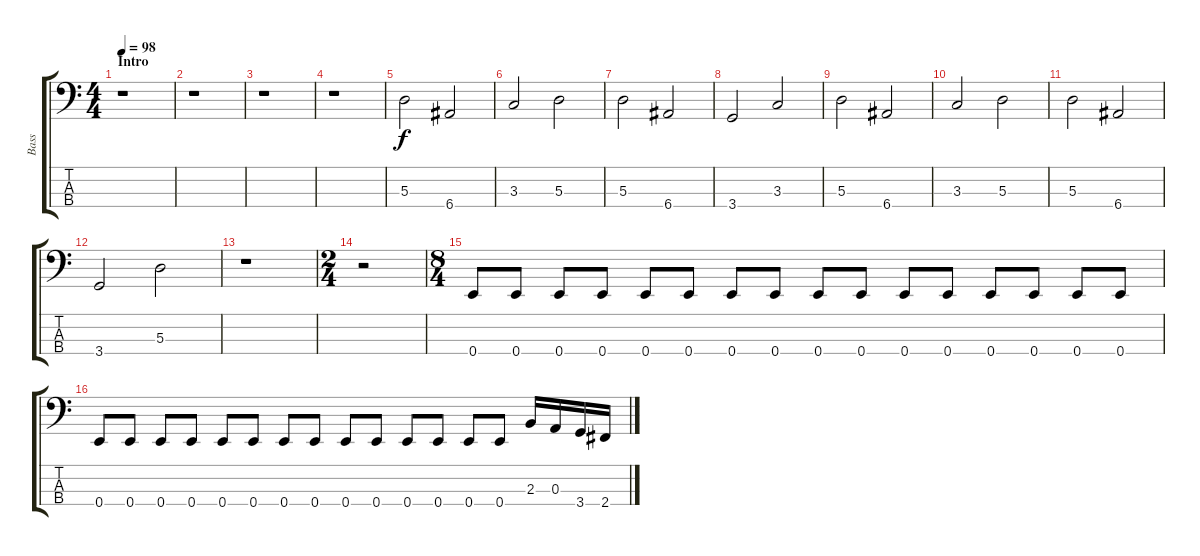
\track ("Bass" "Bass") {instrument electricbasspick}
\staff {score tabs}
\tuning (G2 D2 A1 E1) {hide}
\ts (4 4)
\section ("" "Intro")
\tempo 98
\clef f4
\ks c
r.1{dy f instrument electricbasspick} |
r.1 |
r.1 |
r.1 |
5.3.2 6.4.2 |
3.3.2 5.3.2 |
5.3.2 6.4.2 |
3.4.2 3.3.2 |
5.3.2 6.4.2 |
3.3.2 5.3.2 |
5.3.2 6.4.2 |
3.4.2 5.3.2 |
r.1 |
\ts (2 4)
r.2 |
\ts (8 4)
0.4.8 0.4.8 0.4.8 0.4.8 0.4.8 0.4.8 0.4.8 0.4.8 0.4.8 0.4.8 0.4.8 0.4.8 0.4.8 0.4.8 0.4.8 0.4.8 |
0.4.8 0.4.8 0.4.8 0.4.8 0.4.8 0.4.8 0.4.8 0.4.8 0.4.8 0.4.8 0.4.8 0.4.8 0.4.8 0.4.8 2.3.16 0.3.16 3.4.16 2.4.16
